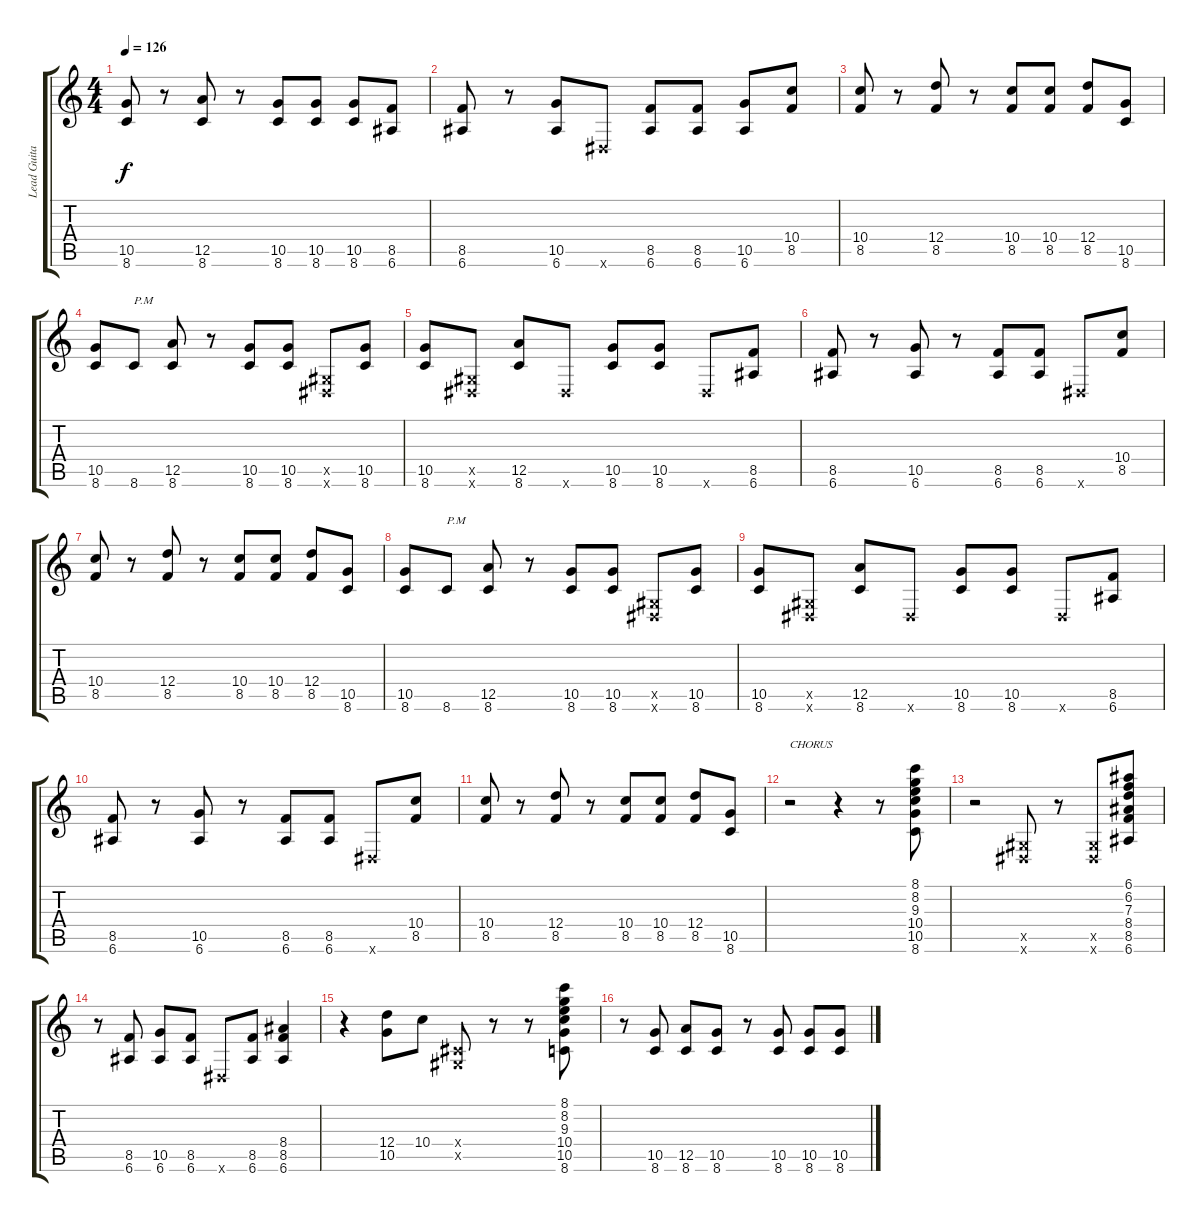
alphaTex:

\track ("Lead Guitar (2)" "Lead Guita") {instrument distortionguitar}
\staff {score tabs}
\tuning (E4 B3 G3 D3 A2 E2) {hide}
\ts (4 4)
\tempo 126
\clef g2
\ks c
(10.5 8.6).8{dy f} r.8 (12.5 8.6).8 r.8 (10.5 8.6).8 (10.5 8.6).8 (10.5 8.6).8 (8.5 6.6).8 |
(8.5 6.6).8 r.8 (10.5 6.6).8 -1.6{x}.8 (8.5 6.6).8 (8.5 6.6).8 (10.5 6.6).8 (10.4 8.5).8 |
(10.4 8.5).8 r.8 (12.4 8.5).8 r.8 (10.4 8.5).8 (10.4 8.5).8 (12.4 8.5).8 (10.5 8.6).8 |
(10.5 8.6).8 8.6.8{txt "P.M"} (12.5 8.6).8 r.8 (10.5 8.6).8 (10.5 8.6).8 (-1.5{x} -1.6{x}).8 (10.5 8.6).8 |
(10.5 8.6).8 (-1.5{x} -1.6{x}).8 (12.5 8.6).8 -1.6{x}.8 (10.5 8.6).8 (10.5 8.6).8 -1.6{x}.8 (8.5 6.6).8 |
(8.5 6.6).8 r.8 (10.5 6.6).8 r.8 (8.5 6.6).8 (8.5 6.6).8 -1.6{x}.8 (10.4 8.5).8 |
(10.4 8.5).8 r.8 (12.4 8.5).8 r.8 (10.4 8.5).8 (10.4 8.5).8 (12.4 8.5).8 (10.5 8.6).8 |
(10.5 8.6).8 8.6.8{txt "P.M"} (12.5 8.6).8 r.8 (10.5 8.6).8 (10.5 8.6).8 (-1.5{x} -1.6{x}).8 (10.5 8.6).8 |
(10.5 8.6).8 (-1.5{x} -1.6{x}).8 (12.5 8.6).8 -1.6{x}.8 (10.5 8.6).8 (10.5 8.6).8 -1.6{x}.8 (8.5 6.6).8 |
(8.5 6.6).8 r.8 (10.5 6.6).8 r.8 (8.5 6.6).8 (8.5 6.6).8 -1.6{x}.8 (10.4 8.5).8 |
(10.4 8.5).8 r.8 (12.4 8.5).8 r.8 (10.4 8.5).8 (10.4 8.5).8 (12.4 8.5).8 (10.5 8.6).8 |
r.2{txt "CHORUS"} r.4 r.8 (8.1 8.2 9.3 10.4 10.5 8.6).8 |
r.2 (-1.5{x} -1.6{x}).8 r.8 (-1.5{x} -1.6{x}).8 (6.1 6.2 7.3 8.4 8.5 6.6).8 |
r.8 (8.5 6.6).8 (10.5 6.6).8 (8.5 6.6).8 -1.6{x}.8 (8.5 6.6).8 (8.4 8.5 6.6).4 |
r.4 (12.4 10.5).8 10.4.8 (-1.4{x} -1.5{x}).8 r.8 r.8 (8.1 8.2 9.3 10.4 10.5 8.6).8 |
r.8 (10.5 8.6).8 (12.5 8.6).8 (10.5 8.6).8 r.8 (10.5 8.6).8 (10.5 8.6).8 (10.5 8.6).8
